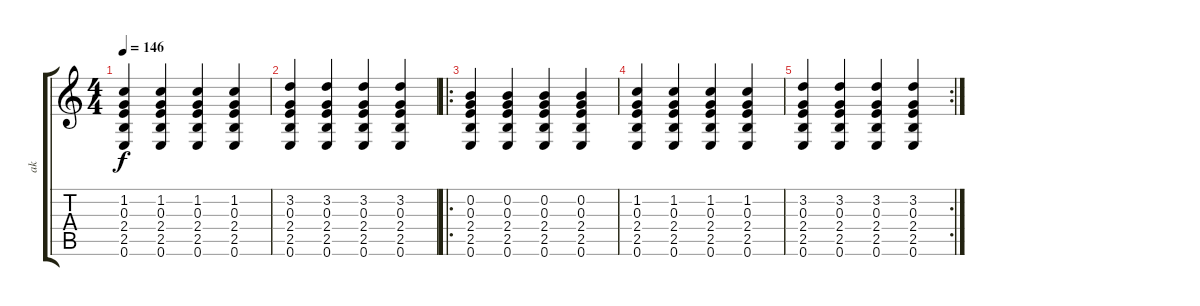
\track ("ak" "ak") {instrument acousticguitarnylon}
\staff {score tabs}
\tuning (E4 B3 G3 D3 A2 E2) {hide}
\ts (4 4)
\tempo 146
\clef g2
\ks c
(1.2 0.3 2.4 2.5 0.6).4{dy f} (1.2 0.3 2.4 2.5 0.6).4 (1.2 0.3 2.4 2.5 0.6).4 (1.2 0.3 2.4 2.5 0.6).4 |
(3.2 0.3 2.4 2.5 0.6).4 (3.2 0.3 2.4 2.5 0.6).4 (3.2 0.3 2.4 2.5 0.6).4 (3.2 0.3 2.4 2.5 0.6).4 |
\ro
(0.2 0.3 2.4 2.5 0.6).4 (0.2 0.3 2.4 2.5 0.6).4 (0.2 0.3 2.4 2.5 0.6).4 (0.2 0.3 2.4 2.5 0.6).4 |
(1.2 0.3 2.4 2.5 0.6).4 (1.2 0.3 2.4 2.5 0.6).4 (1.2 0.3 2.4 2.5 0.6).4 (1.2 0.3 2.4 2.5 0.6).4 |
\rc 2
(3.2 0.3 2.4 2.5 0.6).4 (3.2 0.3 2.4 2.5 0.6).4 (3.2 0.3 2.4 2.5 0.6).4 (3.2 0.3 2.4 2.5 0.6).4
